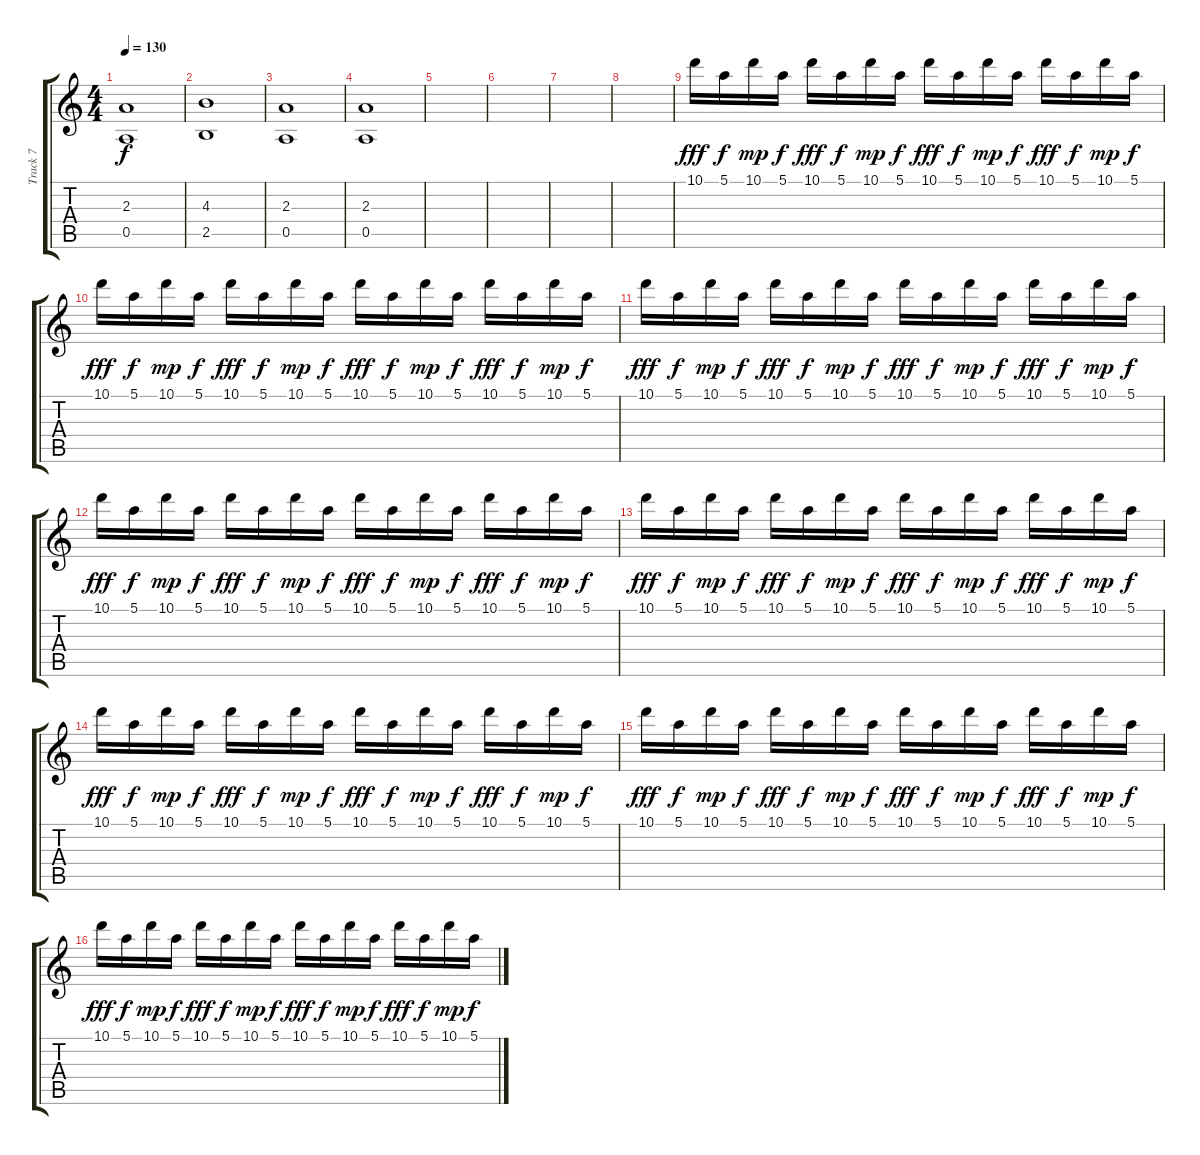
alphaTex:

\track ("Track 7" "Track 7") {instrument tremolostrings}
\staff {score tabs}
\tuning (E5 B4 G4 D4 A3 E3) {hide}
\ts (4 4)
\tempo 130
\clef g2
\ks c
(2.3 0.5).1{dy f} |
(4.3 2.5).1 |
(2.3 0.5).1 |
(2.3 0.5).1 |
|
|
|
|
10.1.16{dy fff} 5.1.16{dy f} 10.1.16{dy mp} 5.1.16{dy f} 10.1.16{dy fff} 5.1.16{dy f} 10.1.16{dy mp} 5.1.16{dy f} 10.1.16{dy fff} 5.1.16{dy f} 10.1.16{dy mp} 5.1.16{dy f} 10.1.16{dy fff} 5.1.16{dy f} 10.1.16{dy mp} 5.1.16{dy f} |
10.1.16{dy fff} 5.1.16{dy f} 10.1.16{dy mp} 5.1.16{dy f} 10.1.16{dy fff} 5.1.16{dy f} 10.1.16{dy mp} 5.1.16{dy f} 10.1.16{dy fff} 5.1.16{dy f} 10.1.16{dy mp} 5.1.16{dy f} 10.1.16{dy fff} 5.1.16{dy f} 10.1.16{dy mp} 5.1.16{dy f} |
10.1.16{dy fff} 5.1.16{dy f} 10.1.16{dy mp} 5.1.16{dy f} 10.1.16{dy fff} 5.1.16{dy f} 10.1.16{dy mp} 5.1.16{dy f} 10.1.16{dy fff} 5.1.16{dy f} 10.1.16{dy mp} 5.1.16{dy f} 10.1.16{dy fff} 5.1.16{dy f} 10.1.16{dy mp} 5.1.16{dy f} |
10.1.16{dy fff} 5.1.16{dy f} 10.1.16{dy mp} 5.1.16{dy f} 10.1.16{dy fff} 5.1.16{dy f} 10.1.16{dy mp} 5.1.16{dy f} 10.1.16{dy fff} 5.1.16{dy f} 10.1.16{dy mp} 5.1.16{dy f} 10.1.16{dy fff} 5.1.16{dy f} 10.1.16{dy mp} 5.1.16{dy f} |
10.1.16{dy fff} 5.1.16{dy f} 10.1.16{dy mp} 5.1.16{dy f} 10.1.16{dy fff} 5.1.16{dy f} 10.1.16{dy mp} 5.1.16{dy f} 10.1.16{dy fff} 5.1.16{dy f} 10.1.16{dy mp} 5.1.16{dy f} 10.1.16{dy fff} 5.1.16{dy f} 10.1.16{dy mp} 5.1.16{dy f} |
10.1.16{dy fff} 5.1.16{dy f} 10.1.16{dy mp} 5.1.16{dy f} 10.1.16{dy fff} 5.1.16{dy f} 10.1.16{dy mp} 5.1.16{dy f} 10.1.16{dy fff} 5.1.16{dy f} 10.1.16{dy mp} 5.1.16{dy f} 10.1.16{dy fff} 5.1.16{dy f} 10.1.16{dy mp} 5.1.16{dy f} |
10.1.16{dy fff} 5.1.16{dy f} 10.1.16{dy mp} 5.1.16{dy f} 10.1.16{dy fff} 5.1.16{dy f} 10.1.16{dy mp} 5.1.16{dy f} 10.1.16{dy fff} 5.1.16{dy f} 10.1.16{dy mp} 5.1.16{dy f} 10.1.16{dy fff} 5.1.16{dy f} 10.1.16{dy mp} 5.1.16{dy f} |
10.1.16{dy fff} 5.1.16{dy f} 10.1.16{dy mp} 5.1.16{dy f} 10.1.16{dy fff} 5.1.16{dy f} 10.1.16{dy mp} 5.1.16{dy f} 10.1.16{dy fff} 5.1.16{dy f} 10.1.16{dy mp} 5.1.16{dy f} 10.1.16{dy fff} 5.1.16{dy f} 10.1.16{dy mp} 5.1.16{dy f}
